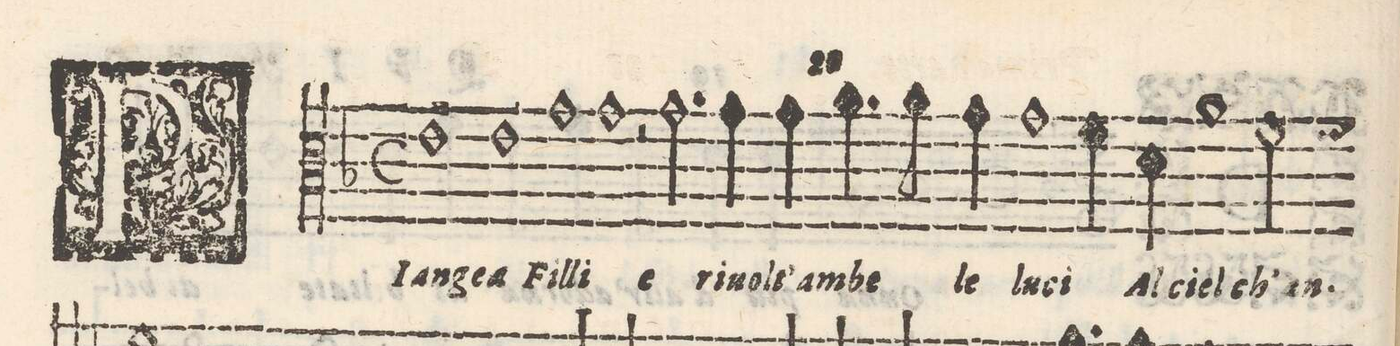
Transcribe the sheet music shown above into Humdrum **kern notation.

**kern	**text
*I"QVINTO	*
*clefC3	*
*k[b-]	*
*met(C)	*
*M2/1	*
1e	PIan-
1e	-gea
=2-	=2-
1g	Fil-
1g	-li
=3-	=3-
2r	.
2.g\	e
4g\	ri-
4g\	-uolt'
4.a\	am-
=4-	=4-
8a\	-be
4g\	le
1g	lu-
4f\	-ci
4d\	Al
=5-	=5-
1a	ciel
2f\	ch'an
*custos:f	*
*-	*-
